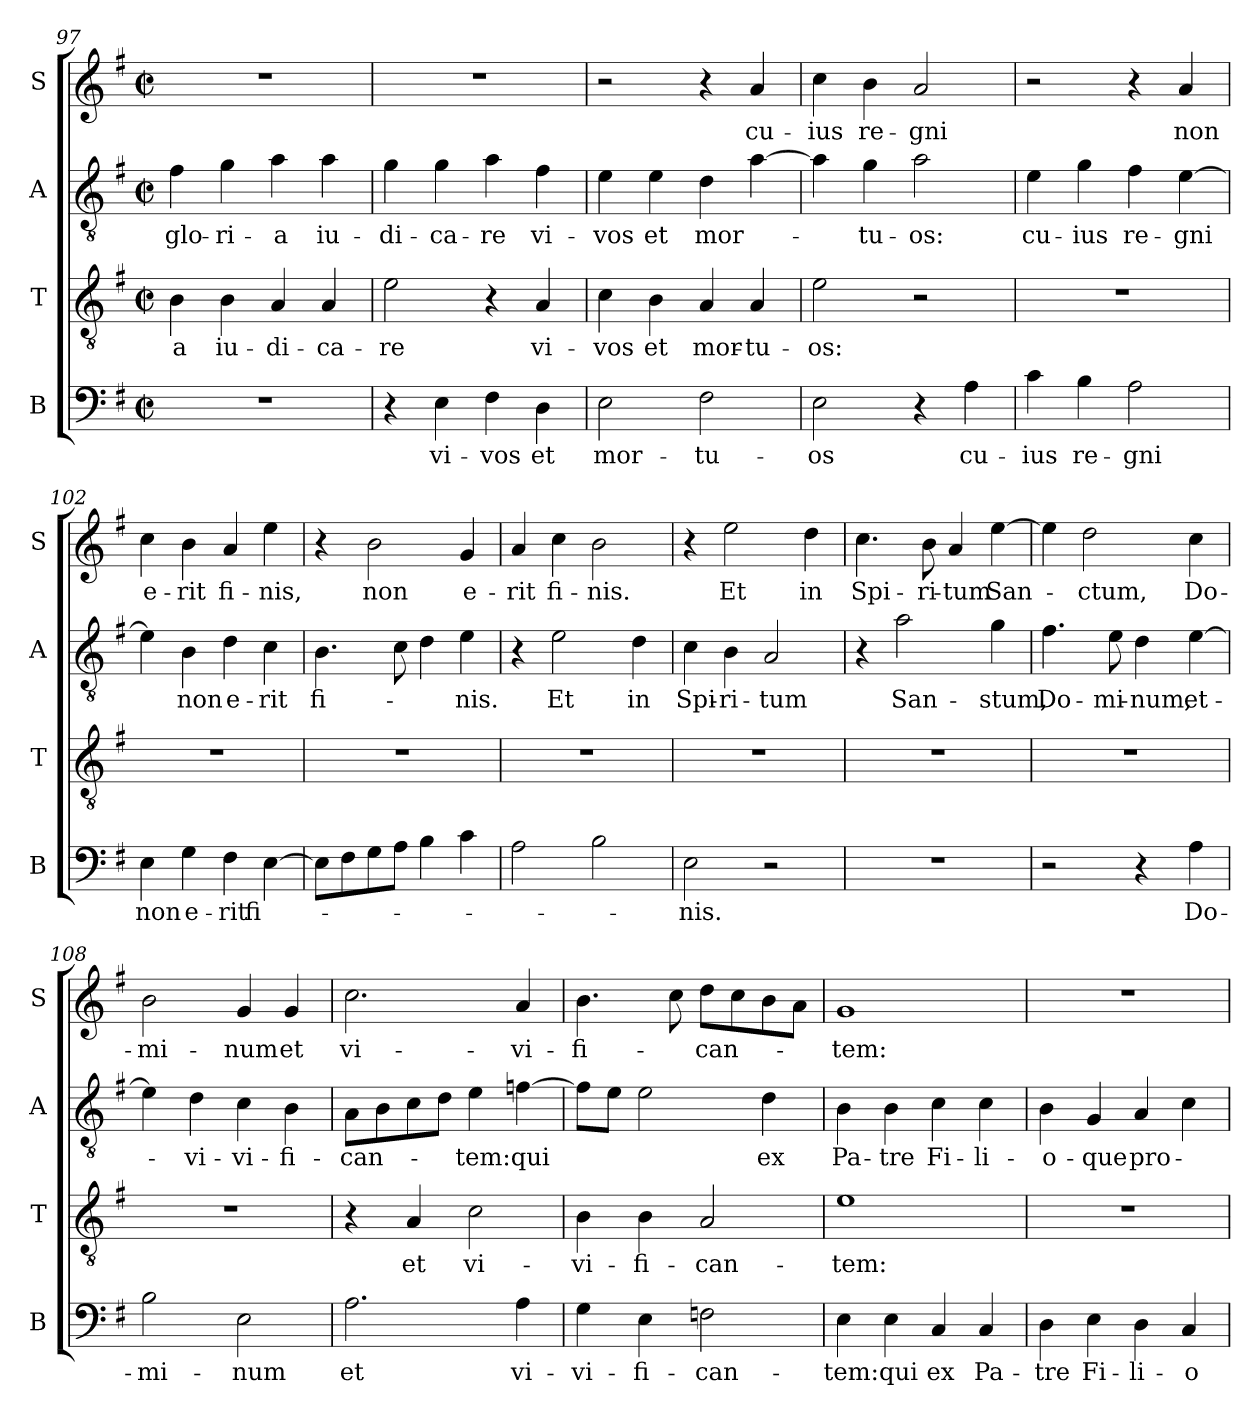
**kern	**text	**kern	**text	**kern	**text	**kern	**text
*part4	*part4	*part3	*part3	*part2	*part2	*part1	*part1
*staff4	*staff4	*staff3	*staff3	*staff2	*staff2	*staff1	*staff1
*I"B	*	*I"T	*	*I"A	*	*I"S	*
*I'B	*	*I'T	*	*I'A	*	*I'S	*
*clefF4	*	*clefGv2	*	*clefGv2	*	*clefG2	*
*k[f#]	*	*k[f#]	*	*k[f#]	*	*k[f#]	*
*M2/2	*	*M2/2	*	*M2/2	*	*M2/2	*
*met(c|)	*	*met(c|)	*	*met(c|)	*	*met(c|)	*
=97	=97	=97	=97	=97	=97	=97	=97
1r	.	4B\	-a	4f#\	glo-	1r	.
.	.	4B\	iu-	4g\	-ri-	.	.
.	.	4A/	-di-	4a\	-a	.	.
.	.	4A/	-ca-	4a\	iu-	.	.
=98	=98	=98	=98	=98	=98	=98	=98
4r	.	2e\	-re	4g\	-di-	1r	.
4E\	vi-	.	.	4g\	-ca-	.	.
4F#\	-vos	4r	.	4a\	-re	.	.
4D\	et	4A/	vi-	4f#\	vi-	.	.
=99	=99	=99	=99	=99	=99	=99	=99
2E\	mor-	4c\	-vos	4e\	-vos	2r	.
.	.	4B\	et	4e\	et	.	.
2F#\	-tu-	4A/	mor-	4d\	mor-	4r	.
.	.	4A/	-tu-	[4a\	.	4a/	cu-
=100	=100	=100	=100	=100	=100	=100	=100
2E\	-os	2e\	-os:	4a\]	.	4cc\	-ius
.	.	.	.	4g\	-tu-	4b\	re-
4r	.	2r	.	2a\	-os:	2a/	-gni
4A\	cu-	.	.	.	.	.	.
=101	=101	=101	=101	=101	=101	=101	=101
4c\	-ius	1r	.	4e\	cu-	2r	.
4B\	re-	.	.	4g\	-ius	.	.
2A\	-gni	.	.	4f#\	re-	4r	.
.	.	.	.	[4e\	-gni	4a/	non
=102	=102	=102	=102	=102	=102	=102	=102
4E\	non	1r	.	4e\]	.	4cc\	e-
4G\	e-	.	.	4B\	non	4b\	-rit
4F#\	-rit	.	.	4d\	e-	4a/	fi-
[4E\	fi-	.	.	4c\	-rit	4ee\	-nis,
=103	=103	=103	=103	=103	=103	=103	=103
8E\L]	.	1r	.	4.B\	fi-	4r	.
8F#\	.	.	.	.	.	.	.
8G\	.	.	.	.	.	2b\	non
8A\J	.	.	.	8c\	.	.	.
4B\	.	.	.	4d\	.	.	.
4c\	.	.	.	4e\	-nis.	4g/	e-
=104	=104	=104	=104	=104	=104	=104	=104
2A\	.	1r	.	4r	.	4a/	-rit
.	.	.	.	2e\	Et	4cc\	fi-
2B\	.	.	.	.	.	2b\	-nis.
.	.	.	.	4d\	in	.	.
=105	=105	=105	=105	=105	=105	=105	=105
2E\	-nis.	1r	.	4c\	Spi-	4r	.
.	.	.	.	4B\	-ri-	2ee\	Et
2r	.	.	.	2A/	-tum	.	.
.	.	.	.	.	.	4dd\	in
=106	=106	=106	=106	=106	=106	=106	=106
1r	.	1r	.	4r	.	4.cc\	Spi-
.	.	.	.	2a\	San-	.	.
.	.	.	.	.	.	8b\	-ri-
.	.	.	.	.	.	4a/	-tum
.	.	.	.	4g\	-stum,	[4ee\	San-
=107	=107	=107	=107	=107	=107	=107	=107
2r	.	1r	.	4.f#\	Do-	4ee\]	.
.	.	.	.	.	.	2dd\	-ctum,
.	.	.	.	8e\	-mi-	.	.
4r	.	.	.	4d\	-num,	.	.
4A\	Do-	.	.	[4e\	et-	4cc\	Do-
=108	=108	=108	=108	=108	=108	=108	=108
2B\	-mi-	1r	.	4e\]	.	2b\	-mi-
.	.	.	.	4d\	-vi-	.	.
2E\	-num	.	.	4c\	-vi-	4g/	-num
.	.	.	.	4B\	-fi-	4g/	et
=109	=109	=109	=109	=109	=109	=109	=109
2.A\	et	4r	.	8A\L	-can-	2.cc\	vi-
.	.	.	.	8B\	.	.	.
.	.	4A/	et	8c\	.	.	.
.	.	.	.	8d\J	.	.	.
.	.	2c\	vi-	4e\	-tem:	.	.
4A\	vi-	.	.	[4fn\	qui	4a/	-vi-
=110	=110	=110	=110	=110	=110	=110	=110
4G\	-vi-	4B\	-vi-	8f\L]	.	4.b\	-fi-
.	.	.	.	8e\J	.	.	.
4E\	-fi-	4B\	-fi-	2e\	.	.	.
.	.	.	.	.	.	8cc\	.
2Fn\	-can-	2A/	-can-	.	.	8dd\L	-can-
.	.	.	.	.	.	8cc\	.
.	.	.	.	4d\	ex	8b\	.
.	.	.	.	.	.	8a\J	.
=111	=111	=111	=111	=111	=111	=111	=111
4E\	-tem:	1e	-tem:	4B\	Pa-	1g	-tem:
4E\	qui	.	.	4B\	-tre	.	.
4C/	ex	.	.	4c\	Fi-	.	.
4C/	Pa-	.	.	4c\	-li-	.	.
=112	=112	=112	=112	=112	=112	=112	=112
4D\	-tre	1r	.	4B\	-o-	1r	.
4E\	Fi-	.	.	4G/	-que	.	.
4D\	-li-	.	.	4A/	pro-	.	.
4C/	-o-	.	.	4c\	.	.	.
=	=	=	=	=	=	=	=
*-	*-	*-	*-	*-	*-	*-	*-
